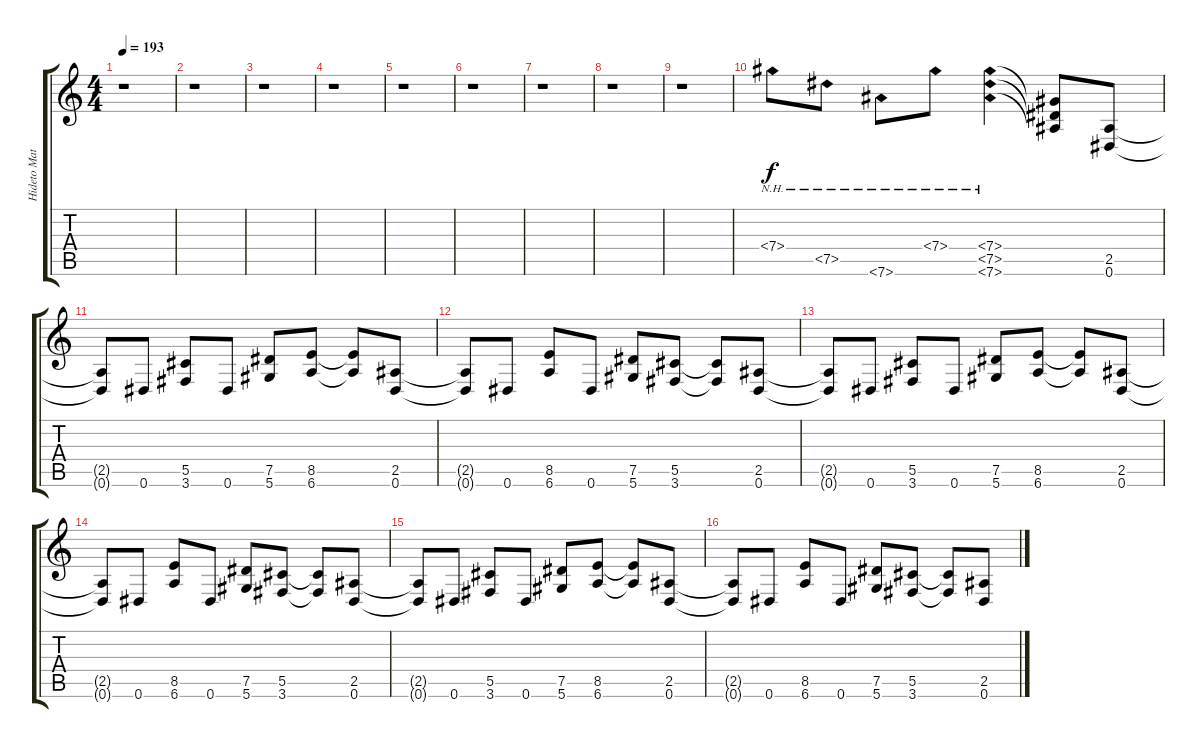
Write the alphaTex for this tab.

\track ("Hideto Matsumoto (Hide)" "Hideto Mat") {instrument distortionguitar}
\staff {score tabs}
\tuning (Eb4 Bb3 Gb3 Db3 Ab2 Eb2) {hide}
\ts (4 4)
\tempo 193
\clef g2
\ks c
r.1{dy f instrument distortionguitar} |
r.1 |
r.1 |
r.1 |
r.1 |
r.1 |
r.1 |
r.1 |
r.1 |
7.4{nh}.8 7.5{nh}.8 7.6{nh}.8 7.4{nh}.8 (7.4{nh} 7.5{nh} 7.6{nh}).4 (7.4{t} 7.5{t} 7.6{t}).8 (2.5 0.6).8 |
(2.5{t} 0.6{t}).8 0.6.8 (5.5 3.6).8 0.6.8 (7.5 5.6).8 (8.5 6.6).8 (8.5{t} 6.6{t}).8 (2.5 0.6).8 |
(2.5{t} 0.6{t}).8 0.6.8 (8.5 6.6).8 0.6.8 (7.5 5.6).8 (5.5 3.6).8 (5.5{t} 3.6{t}).8 (2.5 0.6).8 |
(2.5{t} 0.6{t}).8 0.6.8 (5.5 3.6).8 0.6.8 (7.5 5.6).8 (8.5 6.6).8 (8.5{t} 6.6{t}).8 (2.5 0.6).8 |
(2.5{t} 0.6{t}).8 0.6.8 (8.5 6.6).8 0.6.8 (7.5 5.6).8 (5.5 3.6).8 (5.5{t} 3.6{t}).8 (2.5 0.6).8 |
(2.5{t} 0.6{t}).8 0.6.8 (5.5 3.6).8 0.6.8 (7.5 5.6).8 (8.5 6.6).8 (8.5{t} 6.6{t}).8 (2.5 0.6).8 |
(2.5{t} 0.6{t}).8 0.6.8 (8.5 6.6).8 0.6.8 (7.5 5.6).8 (5.5 3.6).8 (5.5{t} 3.6{t}).8 (2.5 0.6).8
